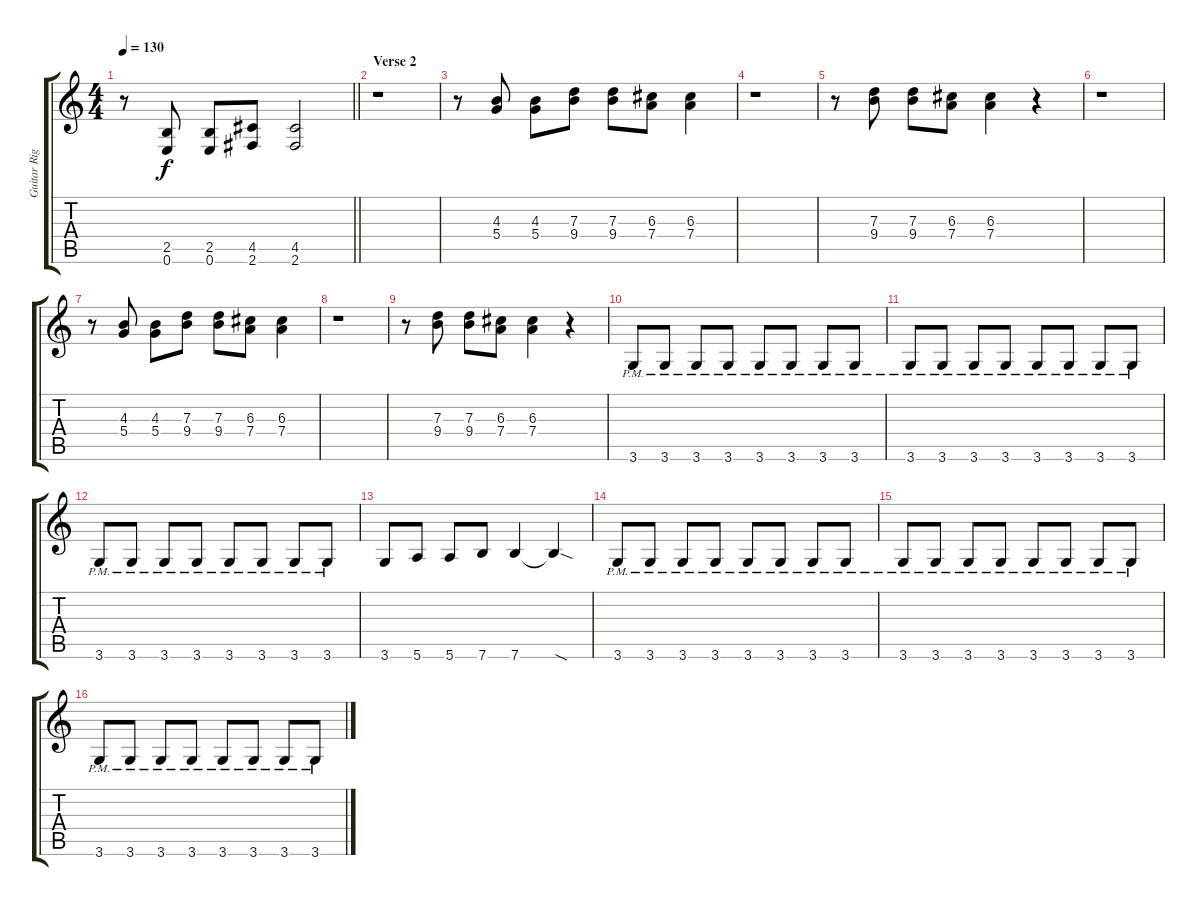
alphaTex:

\track ("Guitar Right" "Guitar Rig") {instrument overdrivenguitar}
\staff {score tabs}
\tuning (E4 B3 G3 D3 A2 E2) {hide}
\ts (4 4)
\tempo 130
\clef g2
\barLineRight lightlight
\ks c
r.8{dy f} (2.5 0.6).8 (2.5 0.6).8 (4.5 2.6).8 (4.5 2.6).2 |
\section ("" "Verse 2")
r.1 |
r.8 (4.3 5.4).8 (4.3 5.4).8 (7.3 9.4).8 (7.3 9.4).8 (6.3 7.4).8 (6.3 7.4).4 |
r.1 |
r.8 (7.3 9.4).8 (7.3 9.4).8 (6.3 7.4).8 (6.3 7.4).4 r.4 |
r.1 |
r.8 (4.3 5.4).8 (4.3 5.4).8 (7.3 9.4).8 (7.3 9.4).8 (6.3 7.4).8 (6.3 7.4).4 |
r.1 |
r.8 (7.3 9.4).8 (7.3 9.4).8 (6.3 7.4).8 (6.3 7.4).4 r.4 |
3.6{pm}.8 3.6{pm}.8 3.6{pm}.8 3.6{pm}.8 3.6{pm}.8 3.6{pm}.8 3.6{pm}.8 3.6{pm}.8 |
3.6{pm}.8 3.6{pm}.8 3.6{pm}.8 3.6{pm}.8 3.6{pm}.8 3.6{pm}.8 3.6{pm}.8 3.6{pm}.8 |
3.6{pm}.8 3.6{pm}.8 3.6{pm}.8 3.6{pm}.8 3.6{pm}.8 3.6{pm}.8 3.6{pm}.8 3.6{pm}.8 |
3.6.8 5.6.8 5.6.8 7.6.8 7.6.4 7.6{sod t}.4 |
3.6{pm}.8 3.6{pm}.8 3.6{pm}.8 3.6{pm}.8 3.6{pm}.8 3.6{pm}.8 3.6{pm}.8 3.6{pm}.8 |
3.6{pm}.8 3.6{pm}.8 3.6{pm}.8 3.6{pm}.8 3.6{pm}.8 3.6{pm}.8 3.6{pm}.8 3.6{pm}.8 |
3.6{pm}.8 3.6{pm}.8 3.6{pm}.8 3.6{pm}.8 3.6{pm}.8 3.6{pm}.8 3.6{pm}.8 3.6{pm}.8
